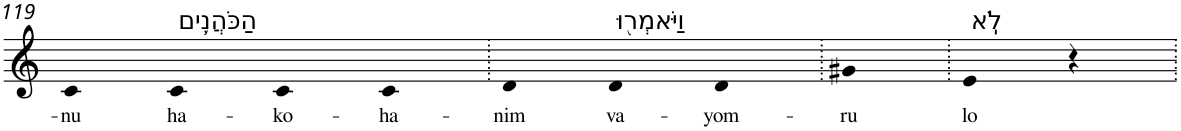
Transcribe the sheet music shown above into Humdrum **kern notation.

**kern	**text
*part1	*part1
*staff1	*staff1
*I"Piano	*
*I'Pno	*
!!LO:PB:g=z
*clefG2	*
*k[]	*
=119	=119
!	!LO:LY:b
4c	-nu
!LO:TX:a:t=הַכֹּהֲנִ֛ים	!
!	!LO:LY:b
4c	ha-
!	!LO:LY:b
4c	-ko-
!	!LO:LY:b
4c	-ha-
=120.	=120.
!	!LO:LY:b
4d	-nim
!LO:TX:a:t=וַיֹּאמְר֖וּ	!
!	!LO:LY:b
4d	va-
!	!LO:LY:b
4d	-yom-
=121.	=121.
!	!LO:LY:b
4g#X	-ru
=122.	=122.
!LO:TX:a:t=לֹֽא	!
!	!LO:LY:b
4e	lo
4r	.
=.	=.
*-	*-
